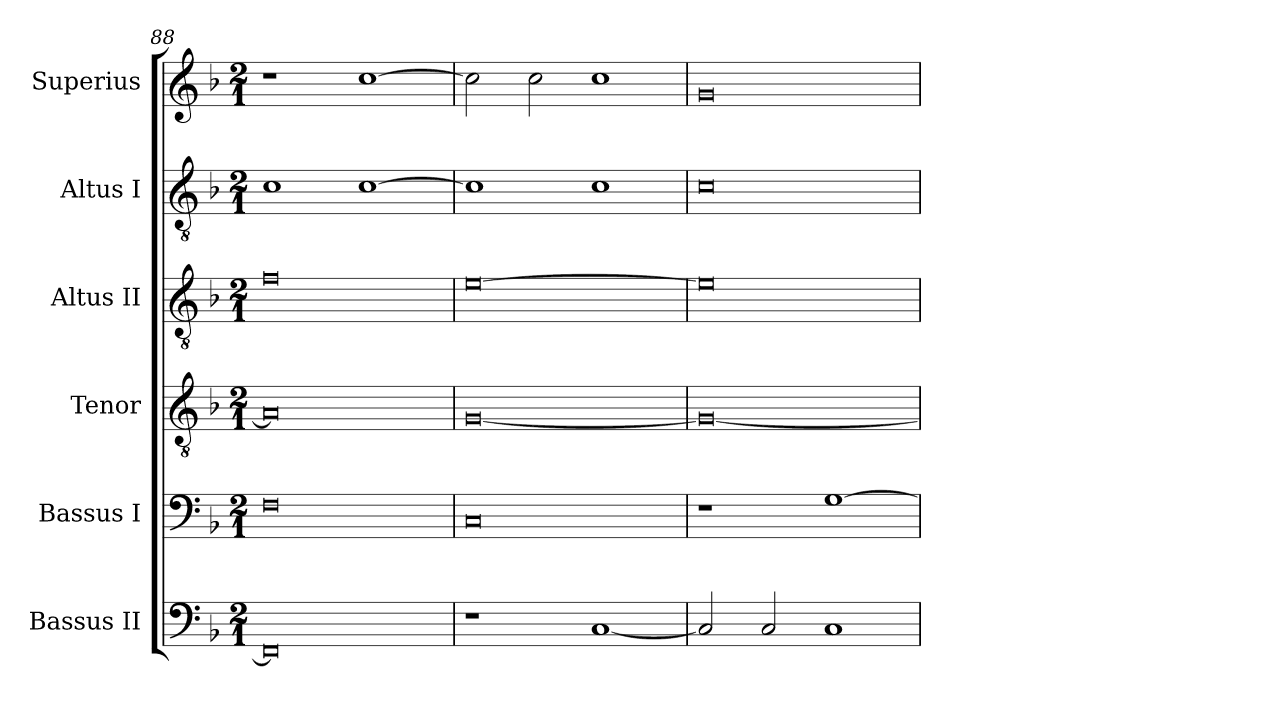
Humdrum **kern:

**kern	**kern	**kern	**kern	**kern	**kern
*part6	*part5	*part4	*part3	*part2	*part1
*staff6	*staff5	*staff4	*staff3	*staff2	*staff1
*I"Bassus II	*I"Bassus I	*I"Tenor	*I"Altus II	*I"Altus I	*I"Superius
*I'B. II	*I'B.  I	*I'T.	*I'A. II	*I'A. I	*I'S.
*clefF4	*clefF4	*clefGv2	*clefGv2	*clefGv2	*clefG2
*k[b-]	*k[b-]	*k[b-]	*k[b-]	*k[b-]	*k[b-]
*F:	*F:	*F:	*F:	*F:	*F:
*M2/1	*M2/1	*M2/1	*M2/1	*M2/1	*M2/1
=88	=88	=88	=88	=88	=88
0FF]	0F	0A]	0f	1c	1r
.	.	.	.	[1c	[1cc
=89	=89	=89	=89	=89	=89
1r	0C	[0G	[0e	1c]	2cc\]
.	.	.	.	.	2cc\
[1C	.	.	.	1c	1cc
=90	=90	=90	=90	=90	=90
2C/]	1r	0G_	0e]	0c	0g
2C/	.	.	.	.	.
1C	[1G	.	.	.	.
=	=	=	=	=	=
*-	*-	*-	*-	*-	*-
